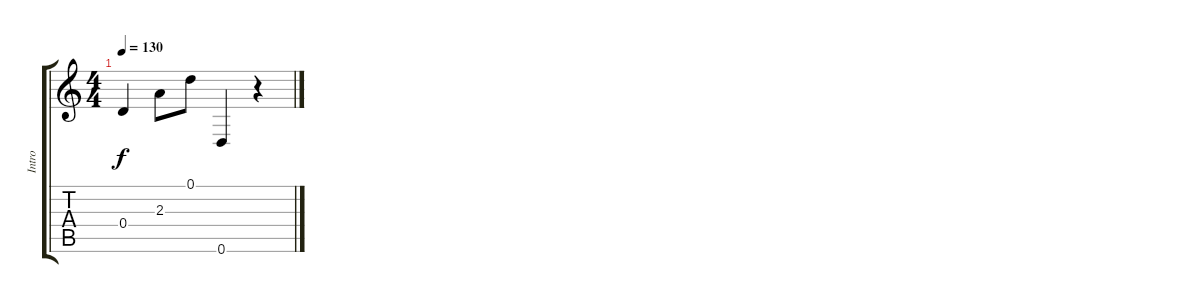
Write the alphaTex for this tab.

\track ("Intro" "Intro") {instrument acousticguitarsteel}
\staff {score tabs}
\tuning (D4 B3 G3 D3 A2 D2) {hide}
\ts (4 4)
\tempo 130
\clef g2
\ks c
0.4.4{dy f} 2.3.8 0.1.8 0.6.4 r.4
